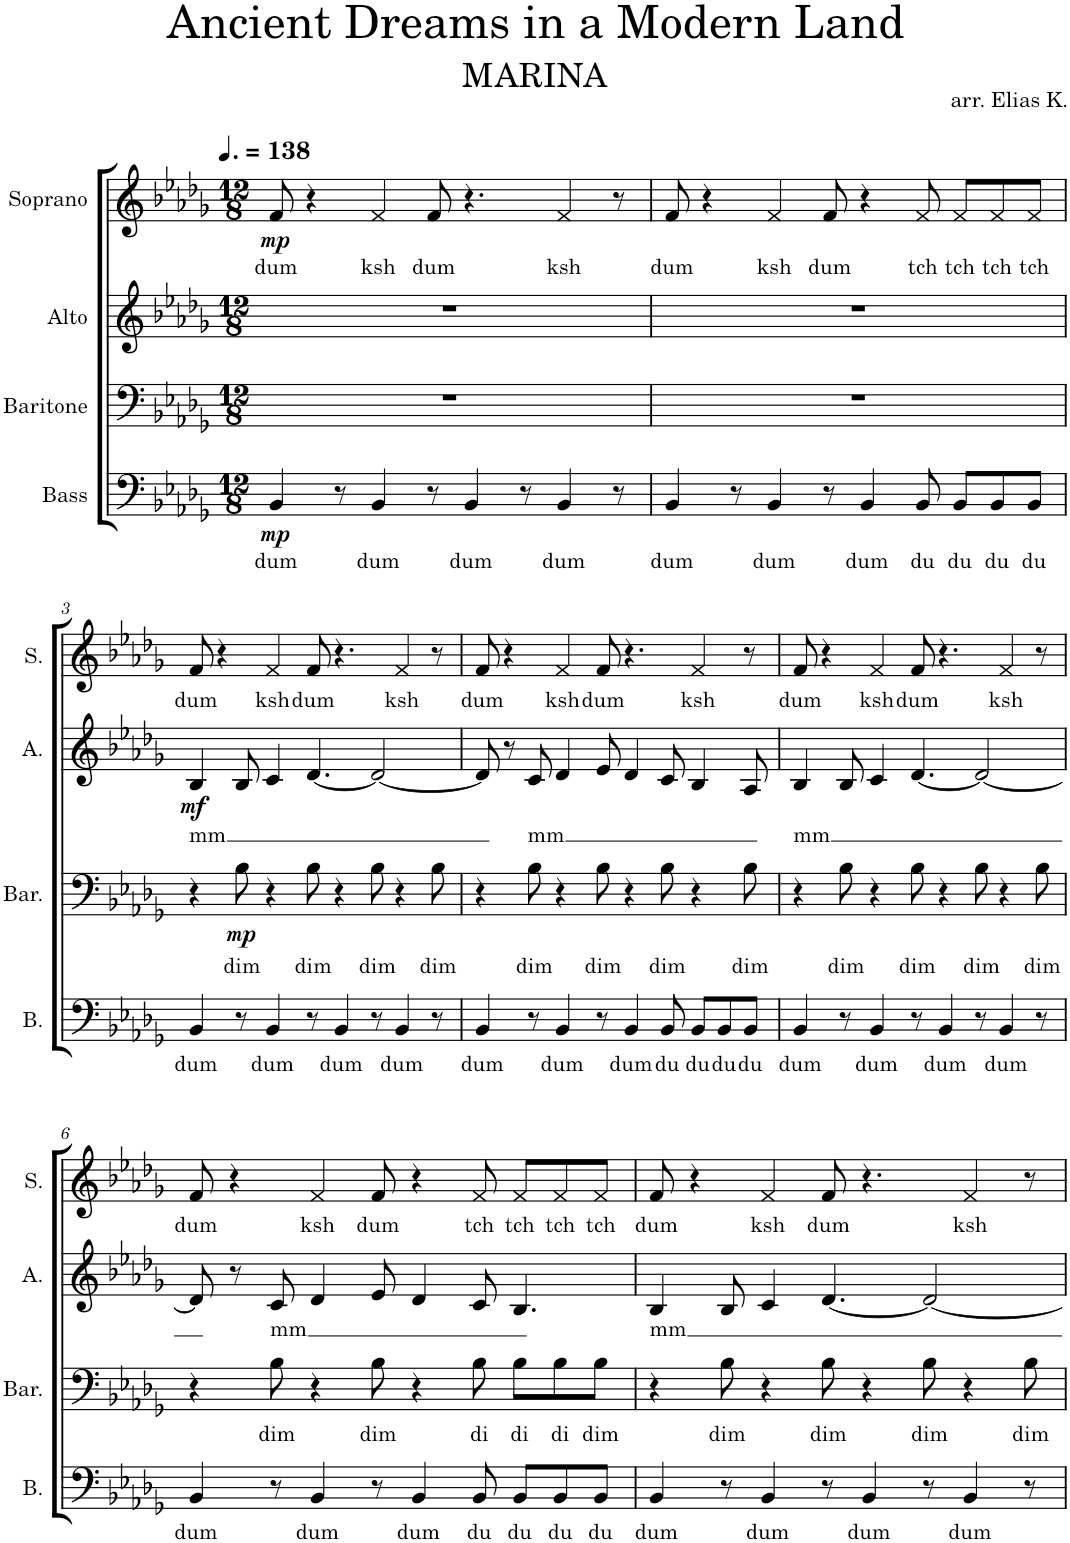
**kern	**text	**dynam	**kern	**text	**dynam	**kern	**text	**dynam	**kern	**text	**dynam
*part4	*part4	*part4	*part3	*part3	*part3	*part2	*part2	*part2	*part1	*part1	*part1
*staff4	*staff4	*staff4	*staff3	*staff3	*staff3	*staff2	*staff2	*staff2	*staff1	*staff1	*staff1
*I"Bass	*	*	*I"Baritone	*	*	*I"Alto	*	*	*I"Soprano	*	*
*I'B.	*	*	*I'Bar.	*	*	*I'A.	*	*	*I'S.	*	*
*clefF4	*	*	*clefF4	*	*	*clefG2	*	*	*clefG2	*	*
*k[b-e-a-d-g-]	*	*	*k[b-e-a-d-g-]	*	*	*k[b-e-a-d-g-]	*	*	*k[b-e-a-d-g-]	*	*
*M12/8	*	*	*M12/8	*	*	*M12/8	*	*	*M12/8	*	*
*MM207	*	*	*MM207	*	*	*MM207	*	*	*MM207	*	*
=1	=1	=1	=1	=1	=1	=1	=1	=1	=1	=1	=1
!	!LO:LY:b	!LO:DY:b	!	!	!	!	!	!	!	!LO:LY:b	!LO:DY:b
4BB-/	dum	mp	1.r	.	.	1.r	.	.	8f/	dum	mp
.	.	.	.	.	.	.	.	.	4r	.	.
8r	.	.	.	.	.	.	.	.	.	.	.
!	!LO:LY:b	!	!	!	!	!	!	!	!	!LO:LY:b	!
4BB-/	dum	.	.	.	.	.	.	.	4f/	ksh	.
!	!	!	!	!	!	!	!	!	!	!LO:LY:b	!
8r	.	.	.	.	.	.	.	.	8f/	dum	.
!	!LO:LY:b	!	!	!	!	!	!	!	!	!	!
4BB-/	dum	.	.	.	.	.	.	.	4.r	.	.
8r	.	.	.	.	.	.	.	.	.	.	.
!	!LO:LY:b	!	!	!	!	!	!	!	!	!LO:LY:b	!
4BB-/	dum	.	.	.	.	.	.	.	4f/	ksh	.
8r	.	.	.	.	.	.	.	.	8r	.	.
=2	=2	=2	=2	=2	=2	=2	=2	=2	=2	=2	=2
!	!LO:LY:b	!	!	!	!	!	!	!	!	!LO:LY:b	!
4BB-/	dum	.	1.r	.	.	1.r	.	.	8f/	dum	.
.	.	.	.	.	.	.	.	.	4r	.	.
8r	.	.	.	.	.	.	.	.	.	.	.
!	!LO:LY:b	!	!	!	!	!	!	!	!	!LO:LY:b	!
4BB-/	dum	.	.	.	.	.	.	.	4f/	ksh	.
!	!	!	!	!	!	!	!	!	!	!LO:LY:b	!
8r	.	.	.	.	.	.	.	.	8f/	dum	.
!	!LO:LY:b	!	!	!	!	!	!	!	!	!	!
4BB-/	dum	.	.	.	.	.	.	.	4r	.	.
!	!LO:LY:b	!	!	!	!	!	!	!	!	!LO:LY:b	!
8BB-/	du	.	.	.	.	.	.	.	8f/	tch	.
!	!LO:LY:b	!	!	!	!	!	!	!	!	!LO:LY:b	!
8BB-/L	du	.	.	.	.	.	.	.	8f/L	tch	.
!	!LO:LY:b	!	!	!	!	!	!	!	!	!LO:LY:b	!
8BB-/	du	.	.	.	.	.	.	.	8f/	tch	.
!	!LO:LY:b	!	!	!	!	!	!	!	!	!LO:LY:b	!
8BB-/J	du	.	.	.	.	.	.	.	8f/J	tch	.
!!LO:LB:g=z
=3	=3	=3	=3	=3	=3	=3	=3	=3	=3	=3	=3
!	!LO:LY:b	!	!	!	!	!	!LO:LY:b	!LO:DY:b	!	!LO:LY:b	!
4BB-/	dum	.	4r	.	.	4B-/	mm	mf	8f/	dum	.
.	.	.	.	.	.	.	.	.	4r	.	.
!	!	!	!	!LO:LY:b	!LO:DY:b	!	!	!	!	!	!
8r	.	.	8B-\	dim	mp	8B-/	.	.	.	.	.
!	!LO:LY:b	!	!	!	!	!	!	!	!	!LO:LY:b	!
4BB-/	dum	.	4r	.	.	4c/	.	.	4f/	ksh	.
!	!	!	!	!LO:LY:b	!	!	!	!	!	!LO:LY:b	!
8r	.	.	8B-\	dim	.	[4.d-/	.	.	8f/	dum	.
!	!LO:LY:b	!	!	!	!	!	!	!	!	!	!
4BB-/	dum	.	4r	.	.	.	.	.	4.r	.	.
!	!	!	!	!LO:LY:b	!	!	!	!	!	!	!
8r	.	.	8B-\	dim	.	2d-/_	.	.	.	.	.
!	!LO:LY:b	!	!	!	!	!	!	!	!	!LO:LY:b	!
4BB-/	dum	.	4r	.	.	.	.	.	4f/	ksh	.
!	!	!	!	!LO:LY:b	!	!	!	!	!	!	!
8r	.	.	8B-\	dim	.	.	.	.	8r	.	.
=4	=4	=4	=4	=4	=4	=4	=4	=4	=4	=4	=4
!	!LO:LY:b	!	!	!	!	!	!	!	!	!LO:LY:b	!
4BB-/	dum	.	4r	.	.	8d-/]	.	.	8f/	dum	.
.	.	.	.	.	.	8r	.	.	4r	.	.
!	!	!	!	!LO:LY:b	!	!	!LO:LY:b	!	!	!	!
8r	.	.	8B-\	dim	.	8c/	mm	.	.	.	.
!	!LO:LY:b	!	!	!	!	!	!	!	!	!LO:LY:b	!
4BB-/	dum	.	4r	.	.	4d-/	.	.	4f/	ksh	.
!	!	!	!	!LO:LY:b	!	!	!	!	!	!LO:LY:b	!
8r	.	.	8B-\	dim	.	8e-/	.	.	8f/	dum	.
!	!LO:LY:b	!	!	!	!	!	!	!	!	!	!
4BB-/	dum	.	4r	.	.	4d-/	.	.	4.r	.	.
!	!LO:LY:b	!	!	!LO:LY:b	!	!	!	!	!	!	!
8BB-/	du	.	8B-\	dim	.	8c/	.	.	.	.	.
!	!LO:LY:b	!	!	!	!	!	!	!	!	!LO:LY:b	!
8BB-/L	du	.	4r	.	.	4B-/	.	.	4f/	ksh	.
!	!LO:LY:b	!	!	!	!	!	!	!	!	!	!
8BB-/	du	.	.	.	.	.	.	.	.	.	.
!	!LO:LY:b	!	!	!LO:LY:b	!	!	!	!	!	!	!
8BB-/J	du	.	8B-\	dim	.	8A-/	.	.	8r	.	.
=5	=5	=5	=5	=5	=5	=5	=5	=5	=5	=5	=5
!	!LO:LY:b	!	!	!	!	!	!LO:LY:b	!	!	!LO:LY:b	!
4BB-/	dum	.	4r	.	.	4B-/	mm	.	8f/	dum	.
.	.	.	.	.	.	.	.	.	4r	.	.
!	!	!	!	!LO:LY:b	!	!	!	!	!	!	!
8r	.	.	8B-\	dim	.	8B-/	.	.	.	.	.
!	!LO:LY:b	!	!	!	!	!	!	!	!	!LO:LY:b	!
4BB-/	dum	.	4r	.	.	4c/	.	.	4f/	ksh	.
!	!	!	!	!LO:LY:b	!	!	!	!	!	!LO:LY:b	!
8r	.	.	8B-\	dim	.	[4.d-/	.	.	8f/	dum	.
!	!LO:LY:b	!	!	!	!	!	!	!	!	!	!
4BB-/	dum	.	4r	.	.	.	.	.	4.r	.	.
!	!	!	!	!LO:LY:b	!	!	!	!	!	!	!
8r	.	.	8B-\	dim	.	2d-/_	.	.	.	.	.
!	!LO:LY:b	!	!	!	!	!	!	!	!	!LO:LY:b	!
4BB-/	dum	.	4r	.	.	.	.	.	4f/	ksh	.
!	!	!	!	!LO:LY:b	!	!	!	!	!	!	!
8r	.	.	8B-\	dim	.	.	.	.	8r	.	.
!!LO:LB:g=z
=6	=6	=6	=6	=6	=6	=6	=6	=6	=6	=6	=6
!	!LO:LY:b	!	!	!	!	!	!	!	!	!LO:LY:b	!
4BB-/	dum	.	4r	.	.	8d-/]	.	.	8f/	dum	.
.	.	.	.	.	.	8r	.	.	4r	.	.
!	!	!	!	!LO:LY:b	!	!	!LO:LY:b	!	!	!	!
8r	.	.	8B-\	dim	.	8c/	mm	.	.	.	.
!	!LO:LY:b	!	!	!	!	!	!	!	!	!LO:LY:b	!
4BB-/	dum	.	4r	.	.	4d-/	.	.	4f/	ksh	.
!	!	!	!	!LO:LY:b	!	!	!	!	!	!LO:LY:b	!
8r	.	.	8B-\	dim	.	8e-/	.	.	8f/	dum	.
!	!LO:LY:b	!	!	!	!	!	!	!	!	!	!
4BB-/	dum	.	4r	.	.	4d-/	.	.	4r	.	.
!	!LO:LY:b	!	!	!LO:LY:b	!	!	!	!	!	!LO:LY:b	!
8BB-/	du	.	8B-\	di	.	8c/	.	.	8f/	tch	.
!	!LO:LY:b	!	!	!LO:LY:b	!	!	!	!	!	!LO:LY:b	!
8BB-/L	du	.	8B-\L	di	.	4.B-/	.	.	8f/L	tch	.
!	!LO:LY:b	!	!	!LO:LY:b	!	!	!	!	!	!LO:LY:b	!
8BB-/	du	.	8B-\	di	.	.	.	.	8f/	tch	.
!	!LO:LY:b	!	!	!LO:LY:b	!	!	!	!	!	!LO:LY:b	!
8BB-/J	du	.	8B-\J	dim	.	.	.	.	8f/J	tch	.
=7	=7	=7	=7	=7	=7	=7	=7	=7	=7	=7	=7
!	!LO:LY:b	!	!	!	!	!	!LO:LY:b	!	!	!LO:LY:b	!
4BB-/	dum	.	4r	.	.	4B-/	mm	.	8f/	dum	.
.	.	.	.	.	.	.	.	.	4r	.	.
!	!	!	!	!LO:LY:b	!	!	!	!	!	!	!
8r	.	.	8B-\	dim	.	8B-/	.	.	.	.	.
!	!LO:LY:b	!	!	!	!	!	!	!	!	!LO:LY:b	!
4BB-/	dum	.	4r	.	.	4c/	.	.	4f/	ksh	.
!	!	!	!	!LO:LY:b	!	!	!	!	!	!LO:LY:b	!
8r	.	.	8B-\	dim	.	[4.d-/	.	.	8f/	dum	.
!	!LO:LY:b	!	!	!	!	!	!	!	!	!	!
4BB-/	dum	.	4r	.	.	.	.	.	4.r	.	.
!	!	!	!	!LO:LY:b	!	!	!	!	!	!	!
8r	.	.	8B-\	dim	.	2d-/_	.	.	.	.	.
!	!LO:LY:b	!	!	!	!	!	!	!	!	!LO:LY:b	!
4BB-/	dum	.	4r	.	.	.	.	.	4f/	ksh	.
!	!	!	!	!LO:LY:b	!	!	!	!	!	!	!
8r	.	.	8B-\	dim	.	.	.	.	8r	.	.
=	=	=	=	=	=	=	=	=	=	=	=
*-	*-	*-	*-	*-	*-	*-	*-	*-	*-	*-	*-
